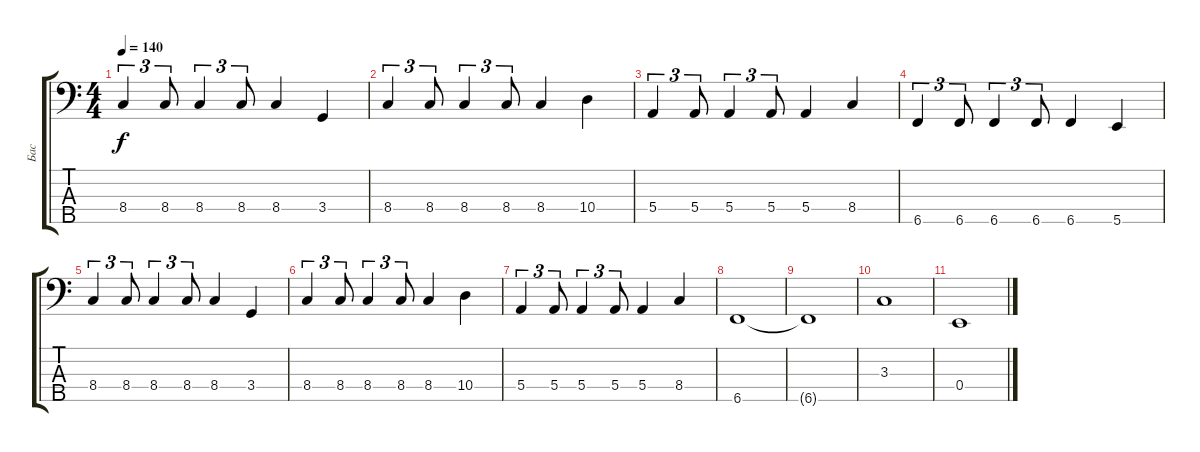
\track ("Бас" "Бас") {instrument electricbasspick}
\staff {score tabs}
\tuning (G2 D2 A1 E1 B0) {hide}
\ts (4 4)
\tempo 140
\clef f4
\ks c
8.4.4{tu (3 2) dy f} 8.4.8{tu (3 2)} 8.4.4{tu (3 2)} 8.4.8{tu (3 2)} 8.4.4 3.4.4 |
8.4.4{tu (3 2)} 8.4.8{tu (3 2)} 8.4.4{tu (3 2)} 8.4.8{tu (3 2)} 8.4.4 10.4.4 |
5.4.4{tu (3 2)} 5.4.8{tu (3 2)} 5.4.4{tu (3 2)} 5.4.8{tu (3 2)} 5.4.4 8.4.4 |
6.5.4{tu (3 2)} 6.5.8{tu (3 2)} 6.5.4{tu (3 2)} 6.5.8{tu (3 2)} 6.5.4 5.5.4 |
8.4.4{tu (3 2)} 8.4.8{tu (3 2)} 8.4.4{tu (3 2)} 8.4.8{tu (3 2)} 8.4.4 3.4.4 |
8.4.4{tu (3 2)} 8.4.8{tu (3 2)} 8.4.4{tu (3 2)} 8.4.8{tu (3 2)} 8.4.4 10.4.4 |
5.4.4{tu (3 2)} 5.4.8{tu (3 2)} 5.4.4{tu (3 2)} 5.4.8{tu (3 2)} 5.4.4 8.4.4 |
6.5.1 |
6.5{t}.1 |
3.3.1 |
0.4.1
